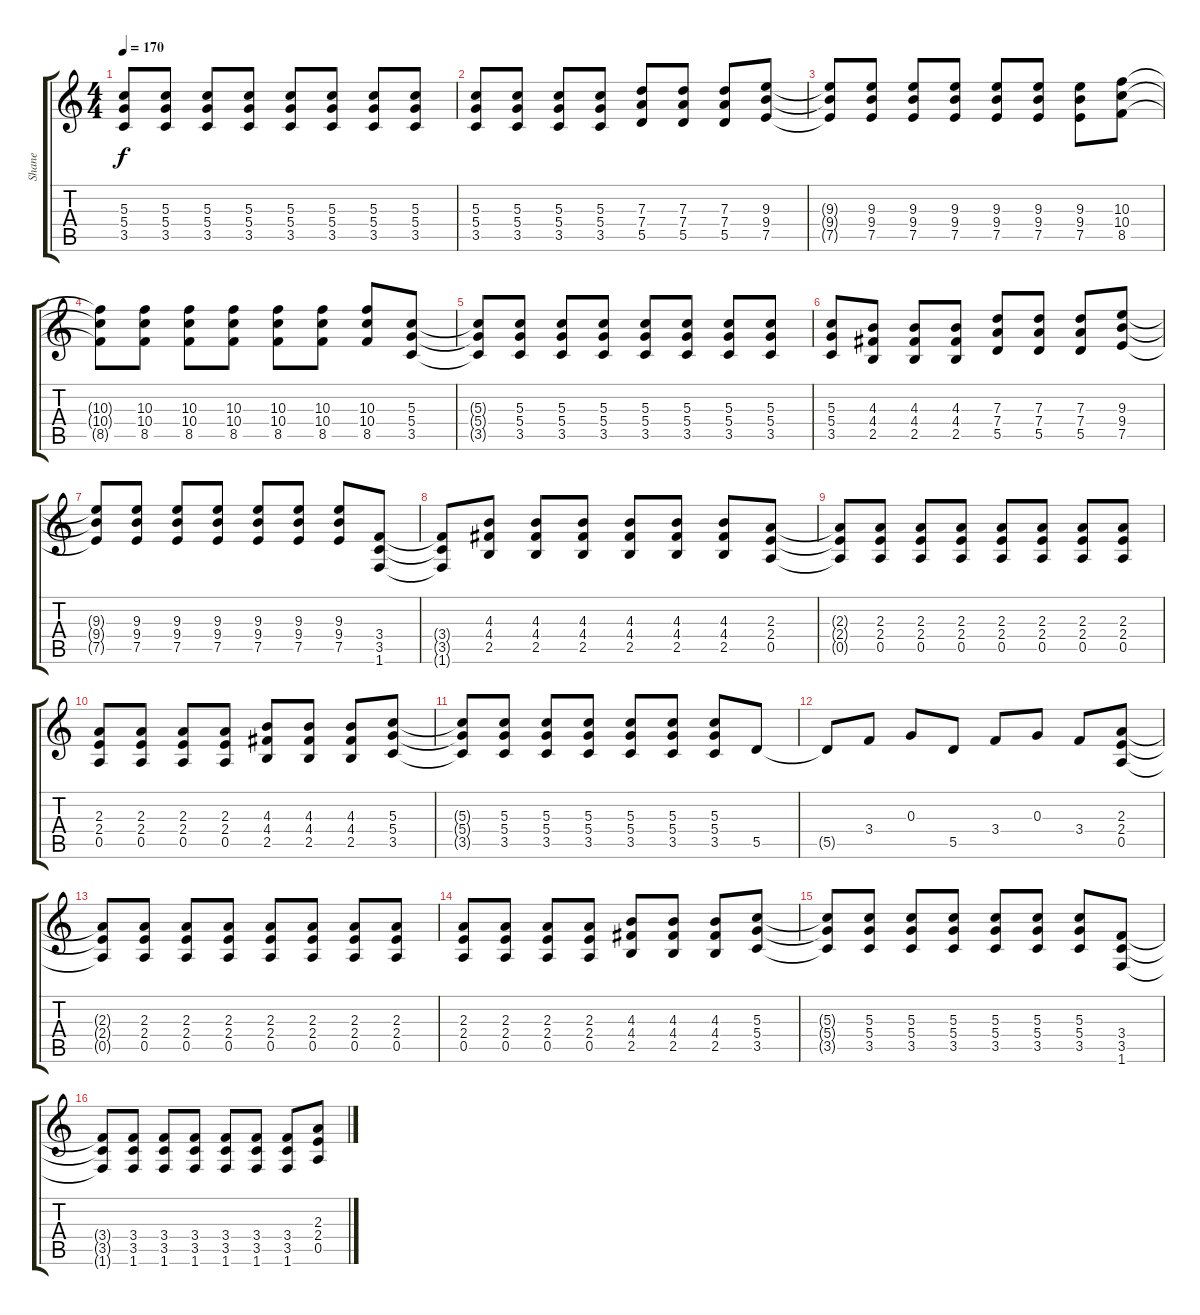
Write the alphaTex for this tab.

\track ("Shane" "Shane") {instrument overdrivenguitar}
\staff {score tabs}
\tuning (E4 B3 G3 D3 A2 E2) {hide}
\ts (4 4)
\tempo 170
\clef g2
\ks c
(5.3{t} 5.4{t} 3.5{t}).8{dy f} (5.3 5.4 3.5).8 (5.3 5.4 3.5).8 (5.3 5.4 3.5).8 (5.3 5.4 3.5).8 (5.3 5.4 3.5).8 (5.3 5.4 3.5).8 (5.3 5.4 3.5).8 |
(5.3 5.4 3.5).8 (5.3 5.4 3.5).8 (5.3 5.4 3.5).8 (5.3 5.4 3.5).8 (7.3 7.4 5.5).8 (7.3 7.4 5.5).8 (7.3 7.4 5.5).8 (9.3 9.4 7.5).8 |
(9.3{t} 9.4{t} 7.5{t}).8 (9.3 9.4 7.5).8 (9.3 9.4 7.5).8 (9.3 9.4 7.5).8 (9.3 9.4 7.5).8 (9.3 9.4 7.5).8 (9.3 9.4 7.5).8 (10.3 10.4 8.5).8 |
(10.3{t} 10.4{t} 8.5{t}).8 (10.3 10.4 8.5).8 (10.3 10.4 8.5).8 (10.3 10.4 8.5).8 (10.3 10.4 8.5).8 (10.3 10.4 8.5).8 (10.3 10.4 8.5).8 (5.3 5.4 3.5).8 |
(5.3{t} 5.4{t} 3.5{t}).8 (5.3 5.4 3.5).8 (5.3 5.4 3.5).8 (5.3 5.4 3.5).8 (5.3 5.4 3.5).8 (5.3 5.4 3.5).8 (5.3 5.4 3.5).8 (5.3 5.4 3.5).8 |
(5.3 5.4 3.5).8 (4.3 4.4 2.5).8 (4.3 4.4 2.5).8 (4.3 4.4 2.5).8 (7.3 7.4 5.5).8 (7.3 7.4 5.5).8 (7.3 7.4 5.5).8 (9.3 9.4 7.5).8 |
(9.3{t} 9.4{t} 7.5{t}).8 (9.3 9.4 7.5).8 (9.3 9.4 7.5).8 (9.3 9.4 7.5).8 (9.3 9.4 7.5).8 (9.3 9.4 7.5).8 (9.3 9.4 7.5).8 (3.4 3.5 1.6).8 |
(3.4{t} 3.5{t} 1.6{t}).8 (4.3 4.4 2.5).8 (4.3 4.4 2.5).8 (4.3 4.4 2.5).8 (4.3 4.4 2.5).8 (4.3 4.4 2.5).8 (4.3 4.4 2.5).8 (2.3 2.4 0.5).8{volume 10 balance 8} |
(2.3{t} 2.4{t} 0.5{t}).8 (2.3 2.4 0.5).8 (2.3 2.4 0.5).8 (2.3 2.4 0.5).8 (2.3 2.4 0.5).8 (2.3 2.4 0.5).8 (2.3 2.4 0.5).8 (2.3 2.4 0.5).8 |
(2.3 2.4 0.5).8 (2.3 2.4 0.5).8 (2.3 2.4 0.5).8 (2.3 2.4 0.5).8 (4.3 4.4 2.5).8 (4.3 4.4 2.5).8 (4.3 4.4 2.5).8 (5.3 5.4 3.5).8 |
(5.3{t} 5.4{t} 3.5{t}).8 (5.3 5.4 3.5).8 (5.3 5.4 3.5).8 (5.3 5.4 3.5).8 (5.3 5.4 3.5).8 (5.3 5.4 3.5).8 (5.3 5.4 3.5).8 5.5.8 |
5.5{t}.8 3.4.8 0.3.8 5.5.8 3.4.8 0.3.8 3.4.8 (2.3 2.4 0.5).8 |
(2.3{t} 2.4{t} 0.5{t}).8 (2.3 2.4 0.5).8 (2.3 2.4 0.5).8 (2.3 2.4 0.5).8 (2.3 2.4 0.5).8 (2.3 2.4 0.5).8 (2.3 2.4 0.5).8 (2.3 2.4 0.5).8 |
(2.3 2.4 0.5).8 (2.3 2.4 0.5).8 (2.3 2.4 0.5).8 (2.3 2.4 0.5).8 (4.3 4.4 2.5).8 (4.3 4.4 2.5).8 (4.3 4.4 2.5).8 (5.3 5.4 3.5).8 |
(5.3{t} 5.4{t} 3.5{t}).8 (5.3 5.4 3.5).8 (5.3 5.4 3.5).8 (5.3 5.4 3.5).8 (5.3 5.4 3.5).8 (5.3 5.4 3.5).8 (5.3 5.4 3.5).8 (3.4 3.5 1.6).8 |
(3.4{t} 3.5{t} 1.6{t}).8 (3.4 3.5 1.6).8 (3.4 3.5 1.6).8 (3.4 3.5 1.6).8 (3.4 3.5 1.6).8 (3.4 3.5 1.6).8 (3.4 3.5 1.6).8 (2.3 2.4 0.5).8
